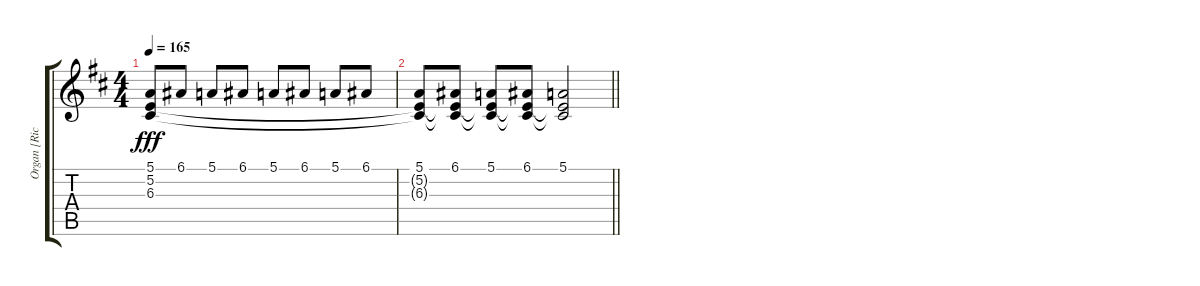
\track ("Organ [Richard Wright]" "Organ [Ric") {instrument drawbarorgan}
\staff {score tabs}
\tuning (E4 B3 G3 D3 A2 E2) {hide}
\ts (4 4)
\tempo 165
\clef g2
\ks d
(5.1 5.2{t} 6.3{t}).8{dy fff} 6.1.8 5.1.8 6.1.8 5.1.8 6.1.8 5.1.8 6.1.8 |
\barLineRight lightlight
(5.1 5.2{t} 6.3{t}).8 (6.1 5.2{t} 6.3{t}).8 (5.1 5.2{t} 6.3{t}).8 (6.1 5.2{t} 6.3{t}).8 (5.1 5.2{t} 6.3{t}).2
